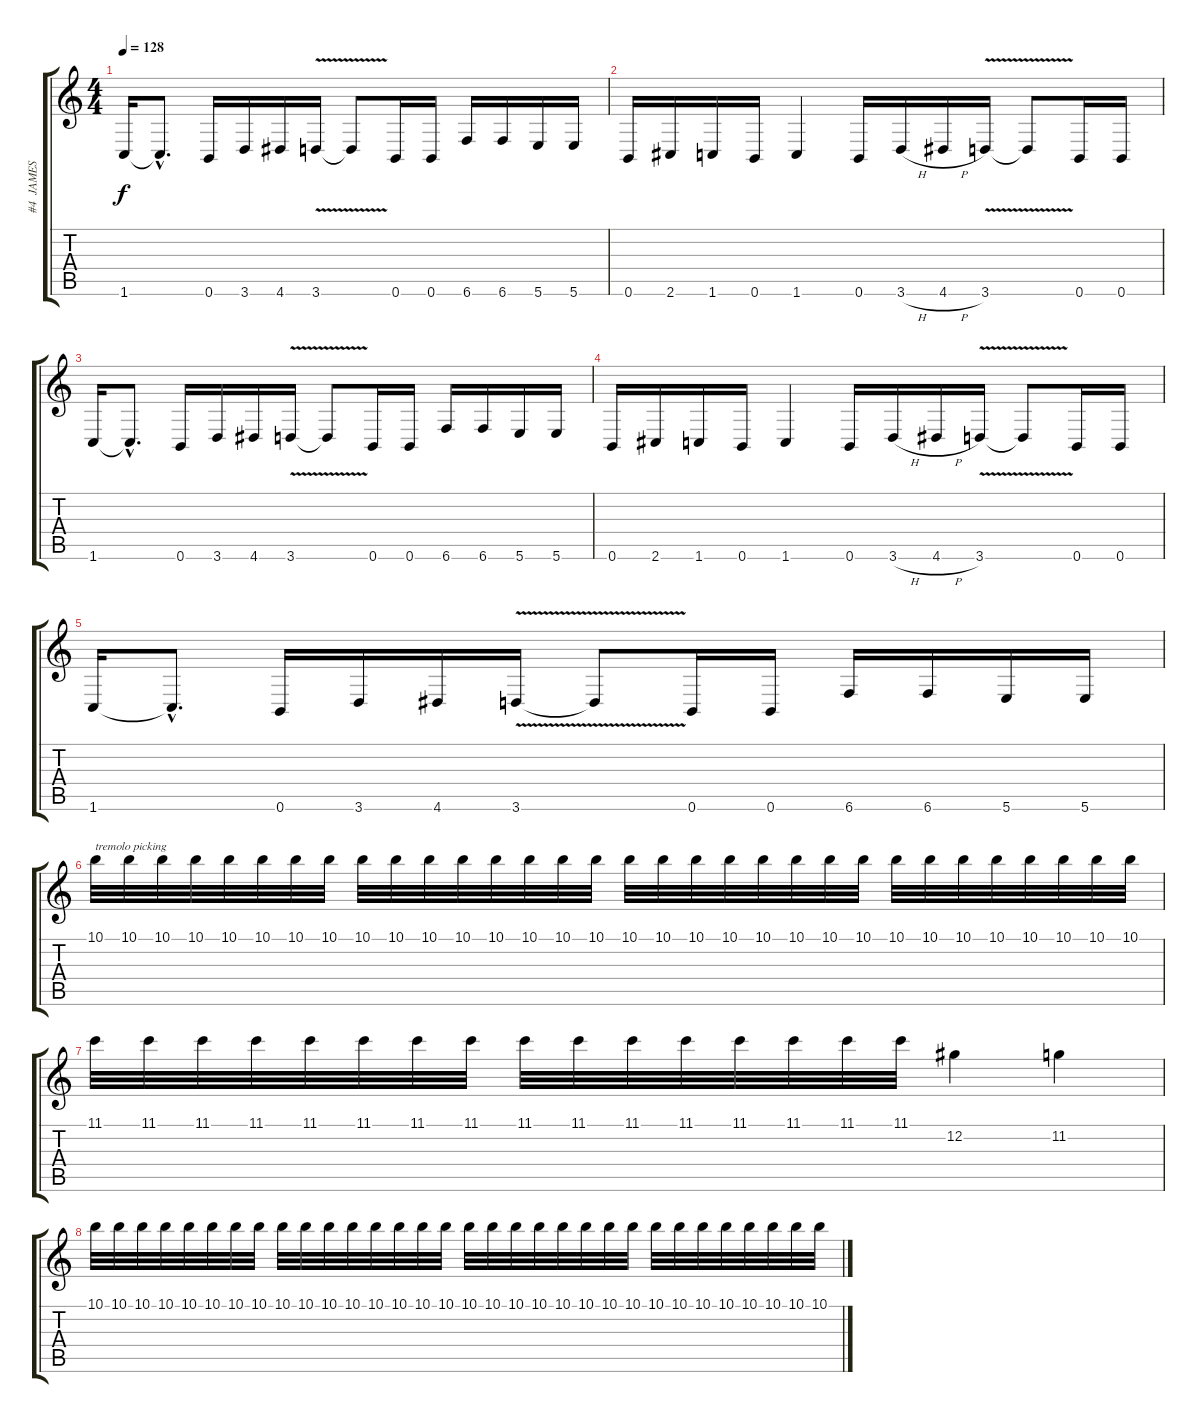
\track ("#4  JAMES ROOT " "#4  JAMES ") {instrument distortionguitar}
\staff {score tabs}
\tuning (Db4 Ab3 E3 B2 Gb2 B1) {hide}
\ts (4 4)
\tempo 128
\clef g2
\ks c
1.6.16{dy f} 1.6{hac t}.8{d} 0.6.16 3.6.16 4.6.16 3.6{v}.16 3.6{t}.8 0.6.16 0.6.16 6.6.16 6.6.16 5.6.16 5.6.16 |
0.6.16 2.6.16 1.6.16 0.6.16 1.6.4 0.6.16 3.6{h}.16 4.6{h}.16 3.6{v}.16 3.6{t}.8 0.6.16 0.6.16 |
1.6.16 1.6{hac t}.8{d} 0.6.16 3.6.16 4.6.16 3.6{v}.16 3.6{t}.8 0.6.16 0.6.16 6.6.16 6.6.16 5.6.16 5.6.16 |
0.6.16 2.6.16 1.6.16 0.6.16 1.6.4 0.6.16 3.6{h}.16 4.6{h}.16 3.6{v}.16 3.6{t}.8 0.6.16 0.6.16 |
1.6.16 1.6{hac t}.8{d} 0.6.16 3.6.16 4.6.16 3.6{v}.16 3.6{t}.8 0.6.16 0.6.16 6.6.16 6.6.16 5.6.16 5.6.16 |
\section ("" "")
10.1.32{txt "tremolo picking" balance 16} 10.1.32 10.1.32 10.1.32 10.1.32 10.1.32 10.1.32 10.1.32 10.1.32 10.1.32 10.1.32 10.1.32 10.1.32 10.1.32 10.1.32 10.1.32 10.1.32 10.1.32 10.1.32 10.1.32 10.1.32 10.1.32 10.1.32 10.1.32 10.1.32 10.1.32 10.1.32 10.1.32 10.1.32 10.1.32 10.1.32 10.1.32 |
11.1.32 11.1.32 11.1.32 11.1.32 11.1.32 11.1.32 11.1.32 11.1.32 11.1.32 11.1.32 11.1.32 11.1.32 11.1.32 11.1.32 11.1.32 11.1.32 12.2.4 11.2.4 |
10.1.32 10.1.32 10.1.32 10.1.32 10.1.32 10.1.32 10.1.32 10.1.32 10.1.32 10.1.32 10.1.32 10.1.32 10.1.32 10.1.32 10.1.32 10.1.32 10.1.32 10.1.32 10.1.32 10.1.32 10.1.32 10.1.32 10.1.32 10.1.32 10.1.32 10.1.32 10.1.32 10.1.32 10.1.32 10.1.32 10.1.32 10.1.32
